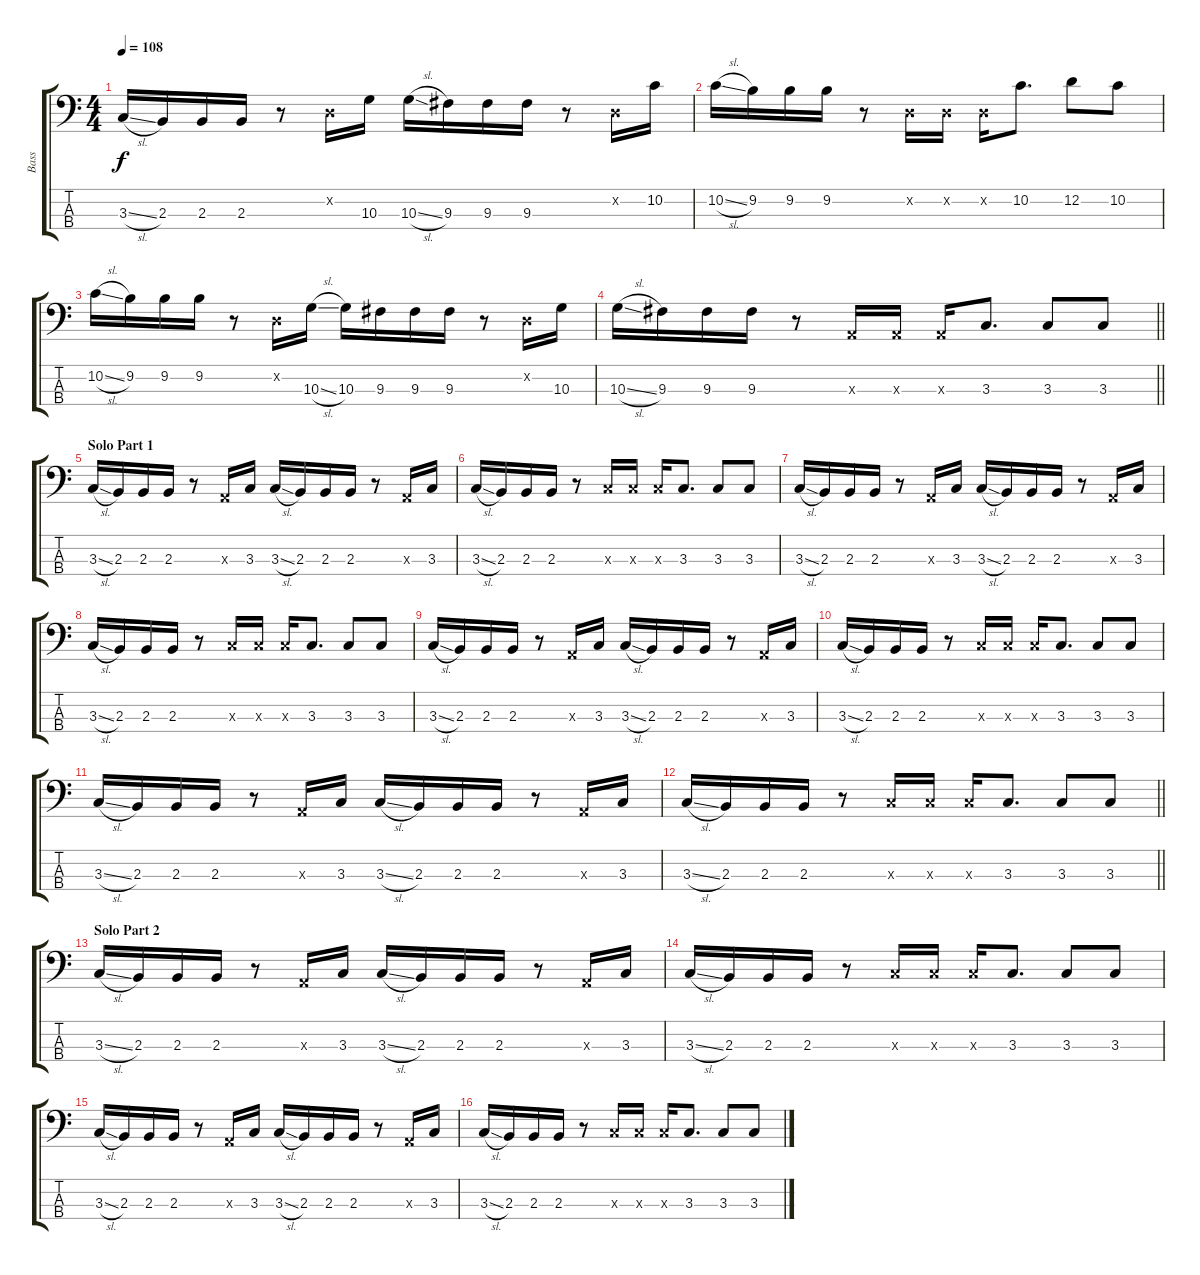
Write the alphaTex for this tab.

\track ("Bass" "Bass") {instrument electricbassfinger}
\staff {score tabs}
\tuning (G2 D2 A1 E1) {hide}
\ts (4 4)
\tempo 108
\clef f4
\ks c
3.3{sl}.16{dy f} 2.3.16 2.3.16 2.3.16 r.8 0.2{x}.16 10.3.16 10.3{sl}.16 9.3.16 9.3.16 9.3.16 r.8 0.2{x}.16 10.2.16 |
10.2{sl}.16 9.2.16 9.2.16 9.2.16 r.8 0.2{x}.16 0.2{x}.16 0.2{x}.16 10.2.8{d} 12.2.8 10.2.8 |
10.2{sl}.16 9.2.16 9.2.16 9.2.16 r.8 0.2{x}.16 10.3{sl}.16 10.3.16 9.3.16 9.3.16 9.3.16 r.8 0.2{x}.16 10.3.16 |
\barLineRight lightlight
10.3{sl}.16 9.3.16 9.3.16 9.3.16 r.8 0.3{x}.16 0.3{x}.16 0.3{x}.16 3.3.8{d} 3.3.8 3.3.8 |
\section ("" "Solo Part 1")
3.3{sl}.16 2.3.16 2.3.16 2.3.16 r.8 0.3{x}.16 3.3.16 3.3{sl}.16 2.3.16 2.3.16 2.3.16 r.8 0.3{x}.16 3.3.16 |
3.3{sl}.16 2.3.16 2.3.16 2.3.16 r.8 3.3{x}.16 3.3{x}.16 3.3{x}.16 3.3.8{d} 3.3.8 3.3.8 |
3.3{sl}.16 2.3.16 2.3.16 2.3.16 r.8 0.3{x}.16 3.3.16 3.3{sl}.16 2.3.16 2.3.16 2.3.16 r.8 0.3{x}.16 3.3.16 |
3.3{sl}.16 2.3.16 2.3.16 2.3.16 r.8 3.3{x}.16 3.3{x}.16 3.3{x}.16 3.3.8{d} 3.3.8 3.3.8 |
3.3{sl}.16 2.3.16 2.3.16 2.3.16 r.8 0.3{x}.16 3.3.16 3.3{sl}.16 2.3.16 2.3.16 2.3.16 r.8 0.3{x}.16 3.3.16 |
3.3{sl}.16 2.3.16 2.3.16 2.3.16 r.8 3.3{x}.16 3.3{x}.16 3.3{x}.16 3.3.8{d} 3.3.8 3.3.8 |
3.3{sl}.16 2.3.16 2.3.16 2.3.16 r.8 0.3{x}.16 3.3.16 3.3{sl}.16 2.3.16 2.3.16 2.3.16 r.8 0.3{x}.16 3.3.16 |
\barLineRight lightlight
3.3{sl}.16 2.3.16 2.3.16 2.3.16 r.8 3.3{x}.16 3.3{x}.16 3.3{x}.16 3.3.8{d} 3.3.8 3.3.8 |
\section ("" "Solo Part 2")
3.3{sl}.16 2.3.16 2.3.16 2.3.16 r.8 0.3{x}.16 3.3.16 3.3{sl}.16 2.3.16 2.3.16 2.3.16 r.8 0.3{x}.16 3.3.16 |
3.3{sl}.16 2.3.16 2.3.16 2.3.16 r.8 3.3{x}.16 3.3{x}.16 3.3{x}.16 3.3.8{d} 3.3.8 3.3.8 |
3.3{sl}.16 2.3.16 2.3.16 2.3.16 r.8 0.3{x}.16 3.3.16 3.3{sl}.16 2.3.16 2.3.16 2.3.16 r.8 0.3{x}.16 3.3.16 |
3.3{sl}.16 2.3.16 2.3.16 2.3.16 r.8 3.3{x}.16 3.3{x}.16 3.3{x}.16 3.3.8{d} 3.3.8 3.3.8
